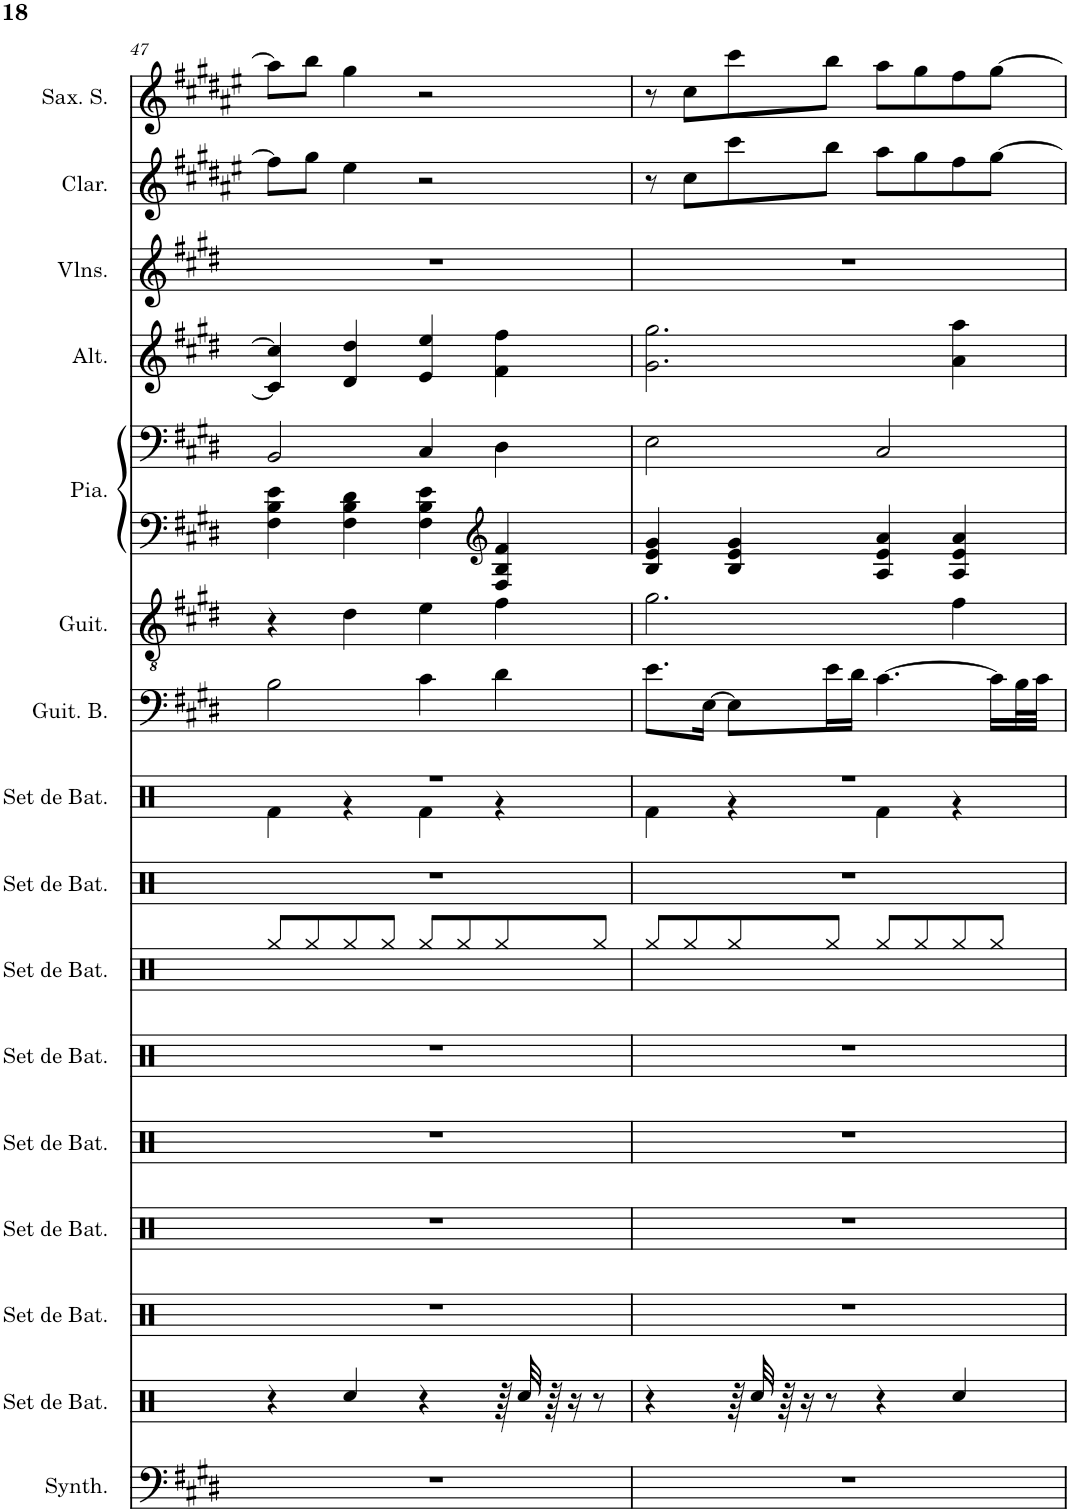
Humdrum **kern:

**kern	**kern	**kern	**kern	**kern	**kern	**kern	**kern	**kern	**kern	**kern	**kern	**kern	**kern	**kern	**kern	**kern
*part16	*part15	*part14	*part13	*part12	*part11	*part10	*part9	*part8	*part7	*part6	*part5	*part5	*part4	*part3	*part2	*part1
*staff17	*staff16	*staff15	*staff14	*staff13	*staff12	*staff11	*staff10	*staff9	*staff8	*staff7	*staff6	*staff5	*staff4	*staff3	*staff2	*staff1
*I"Synthétiseur de cuivres, synth2 | cello/EP/brass	*I"Set de batterie, snare	*I"Set de batterie, midtom	*I"Set de batterie, lowtom	*I"Set de batterie, lowesttom	*I"Set de batterie, hitom	*I"Set de batterie, hihat	*I"Set de batterie, crash	*I"Set de batterie, kick	*I"Guitare Basse, bass | synth bass	*I"Guitare Acoustique	*I"Piano, sunth4 | left   piano	*	*I"Altos	*I"Violons	*I"Clarinette	*I"Saxophone Soprano
*I'Synth.	*I'Set de Bat.	*I'Set de Bat.	*I'Set de Bat.	*I'Set de Bat.	*I'Set de Bat.	*I'Set de Bat.	*I'Set de Bat.	*I'Set de Bat.	*I'Guit. B.	*I'Guit.	*I'Pia.	*	*I'Alt.	*I'Vlns.	*I'Clar.	*I'Sax. S.
!!LO:PB:g=z
*clefF4	*clefX	*clefX	*clefX	*clefX	*clefX	*clefX	*clefX	*clefX	*clefF4	*clefGv2	*clefF4	*clefF4	*clefG2	*clefG2	*clefG2	*clefG2
*	*	*	*	*	*	*	*	*	*Trd7c12	*	*	*	*	*	*Trd1c2	*Trd1c2
*k[f#c#g#d#]	*k[]	*k[]	*k[]	*k[]	*k[]	*k[]	*k[]	*k[]	*k[f#c#g#d#]	*k[f#c#g#d#]	*k[f#c#g#d#]	*k[f#c#g#d#]	*k[f#c#g#d#]	*k[f#c#g#d#]	*k[f#c#g#d#a#e#]	*k[f#c#g#d#a#e#]
*M4/4	*M4/4	*M4/4	*M4/4	*M4/4	*M4/4	*M4/4	*M4/4	*M4/4	*M4/4	*M4/4	*M4/4	*M4/4	*M4/4	*M4/4	*M4/4	*M4/4
=47	=47	=47	=47	=47	=47	=47	=47	=47	=47	=47	=47	=47	=47	=47	=47	=47
*	*	*	*	*	*	*	*	*^	*	*	*	*	*	*	*	*
1r	4r	1r	1r	1r	1r	8Rgg/L	1r	1r	4Rf\	2B\	4r	4F#\ 4B\ 4e\	2BB/	4c#/] 4cc#/]	1r	8ff#\L]	8aa#\L]
.	.	.	.	.	.	8Rgg/	.	.	.	.	.	.	.	.	.	8gg#\J	8bb\J
.	4Rcc/	.	.	.	.	8Rgg/	.	.	4r	.	4d#\	4F#\ 4B\ 4d#\	.	4d#/ 4dd#/	.	4ee#\	4gg#\
.	.	.	.	.	.	8Rgg/J	.	.	.	.	.	.	.	.	.	.	.
.	4r	.	.	.	.	8Rgg/L	.	.	4Rf\	4c#\	4e\	4F#\ 4B\ 4e\	4C#/	4e/ 4ee/	.	2r	2r
.	.	.	.	.	.	8Rgg/	.	.	.	.	.	.	.	.	.	.	.
*	*	*	*	*	*	*	*	*	*	*	*	*clefG2	*	*	*	*	*
.	64r	.	.	.	.	8Rgg/	.	.	4r	4d#\	4f#\	4F#/ 4B/ 4f#/	4D#\	4f#\ 4ff#\	.	.	.
.	32Rcc/	.	.	.	.	.	.	.	.	.	.	.	.	.	.	.	.
.	64r	.	.	.	.	.	.	.	.	.	.	.	.	.	.	.	.
.	16r	.	.	.	.	.	.	.	.	.	.	.	.	.	.	.	.
.	8r	.	.	.	.	8Rgg/J	.	.	.	.	.	.	.	.	.	.	.
=48	=48	=48	=48	=48	=48	=48	=48	=48	=48	=48	=48	=48	=48	=48	=48	=48	=48
1r	4r	1r	1r	1r	1r	8Rgg/L	1r	1r	4Rf\	8.e\L	2.g#\	4B/ 4e/ 4g#/	2E\	2.g#\ 2.gg#\	1r	8r	8r
.	.	.	.	.	.	8Rgg/	.	.	.	.	.	.	.	.	.	8cc#\L	8cc#\L
.	.	.	.	.	.	.	.	.	.	[16E\Jk	.	.	.	.	.	.	.
.	64r	.	.	.	.	8Rgg/	.	.	4r	8E\L]	.	4B/ 4e/ 4g#/	.	.	.	8ccc#\	8ccc#\
.	32Rcc/	.	.	.	.	.	.	.	.	.	.	.	.	.	.	.	.
.	64r	.	.	.	.	.	.	.	.	.	.	.	.	.	.	.	.
.	16r	.	.	.	.	.	.	.	.	.	.	.	.	.	.	.	.
.	8r	.	.	.	.	8Rgg/J	.	.	.	16e\L	.	.	.	.	.	8bb\J	8bb\J
.	.	.	.	.	.	.	.	.	.	16d#\JJ	.	.	.	.	.	.	.
.	4r	.	.	.	.	8Rgg/L	.	.	4Rf\	[4.c#\	.	4A/ 4e/ 4a/	2C#/	.	.	8aa#\L	8aa#\L
.	.	.	.	.	.	8Rgg/	.	.	.	.	.	.	.	.	.	8gg#\	8gg#\
.	4Rcc/	.	.	.	.	8Rgg/	.	.	4r	.	4f#\	4A/ 4e/ 4a/	.	4a\ 4aa\	.	8ff#\	8ff#\
.	.	.	.	.	.	8Rgg/J	.	.	.	16c#\LL]	.	.	.	.	.	[8gg#\J	[8gg#\J
.	.	.	.	.	.	.	.	.	.	32B\L	.	.	.	.	.	.	.
.	.	.	.	.	.	.	.	.	.	32c#\JJJ	.	.	.	.	.	.	.
*	*	*	*	*	*	*	*	*v	*v	*	*	*	*	*	*	*	*
=	=	=	=	=	=	=	=	=	=	=	=	=	=	=	=	=
*-	*-	*-	*-	*-	*-	*-	*-	*-	*-	*-	*-	*-	*-	*-	*-	*-
